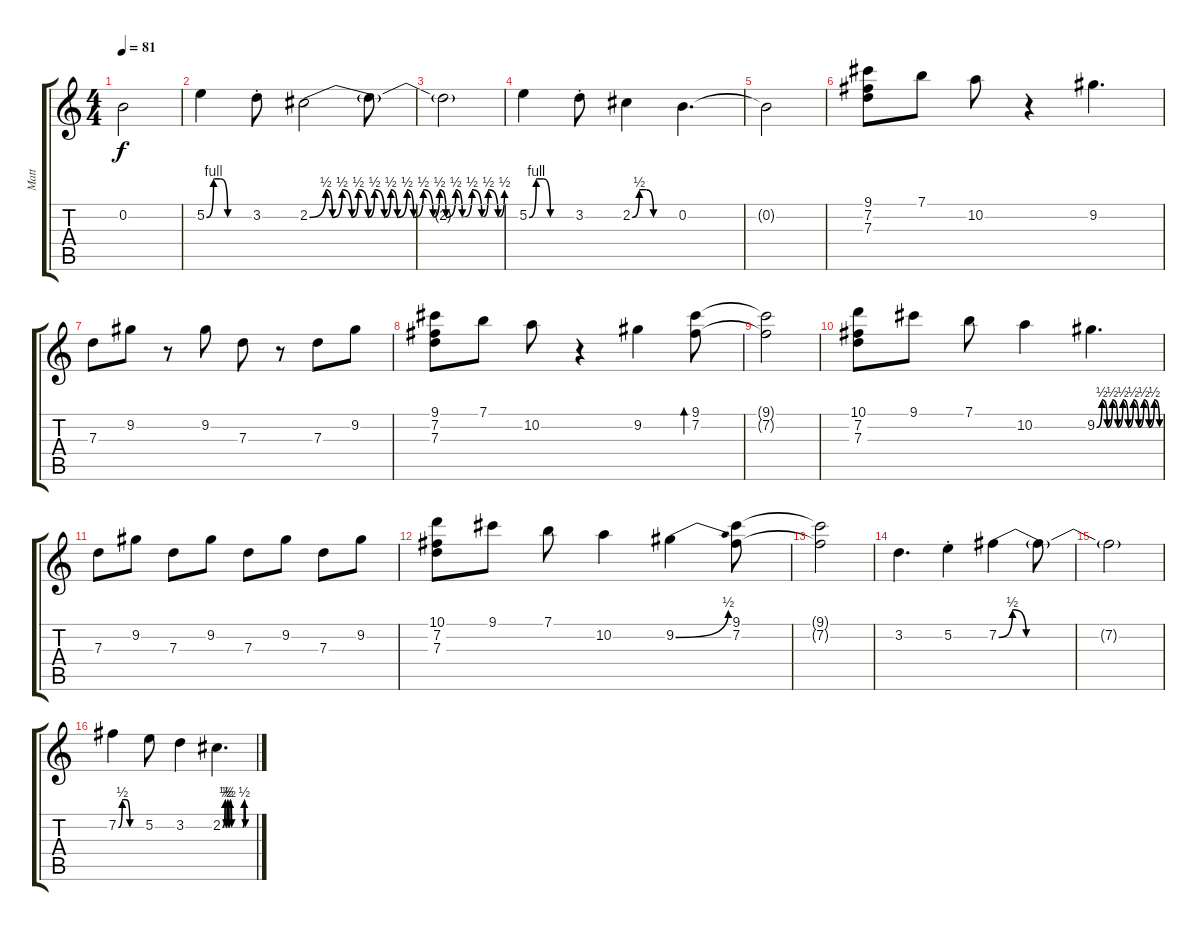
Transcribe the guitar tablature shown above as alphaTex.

\track ("Matt" "Matt") {instrument electricguitarjazz}
\staff {score tabs}
\tuning (E4 B3 G3 D3 A2 E2) {hide}
\ts (4 4)
\tempo 81
\clef g2
\ks c
0.2{t}.2{dy f} |
5.2{be (custom 0 0 10 4 20 4 30 0 60 0)}.4{volume 8} 3.2{st}.8 2.2{be (custom 0 0 5 2 7 0 10 2 13 0 15 2 18 0 20 2 23 0 25 2 27 0 30 2 32 0 35 2 38 0 40 2 42 0 45 2 47 0 50 2 53 0 55 2 58 0 60 2)}.2 2.2{t}.8 |
2.2{t}.2 |
5.2{be (custom 0 0 10 4 20 4 30 0 60 0)}.4{volume 8} 3.2{st}.8 2.2{be (custom 0 0 10 2 20 2 30 0 60 0)}.4 0.2.4{d} |
0.2{t}.2 |
(9.1 7.2 7.3).8 7.1.8 10.2.8 r.4 9.2.4{d} |
7.3.8{volume 4} 9.2.8 r.8 9.2.8 7.3.8 r.8 7.3.8 9.2.8 |
(9.1 7.2 7.3).8 7.1.8 10.2.8 r.4 9.2.4 (9.1 7.2).8{bd 480} |
(9.1{t} 7.2{t}).2 |
(10.1 7.2 7.3).8 9.1.8 7.1.8 10.2.4 9.2{be (custom 0 0 5 2 10 0 15 2 20 0 25 2 30 0 35 2 40 0 45 2 50 0 55 2 60 0)}.4{d} |
7.3.8 9.2.8 7.3.8 9.2.8 7.3.8 9.2.8 7.3.8 9.2.8 |
(10.1 7.2 7.3).8 9.1.8 7.1.8 10.2.4 9.2{be (bend 0 0 60 2)}.4 (9.1 7.2).8 |
(9.1{t} 7.2{t}).2 |
3.2.4{d volume 8} 5.2{st}.4 7.2{be (custom 0 0 5 2 10 0 15 0 30 0 35 0 60 0)}.4 7.2{t}.8 |
7.2{t}.2 |
7.2{be (custom 0 0 10 2 20 2 30 0 60 0)}.4 5.2.8 3.2.4 2.2{be (custom 0 0 5 2 7 0 10 2 12 0 15 2 18 0 30 0 40 0 43 2 45 0 60 0)}.4{d}
